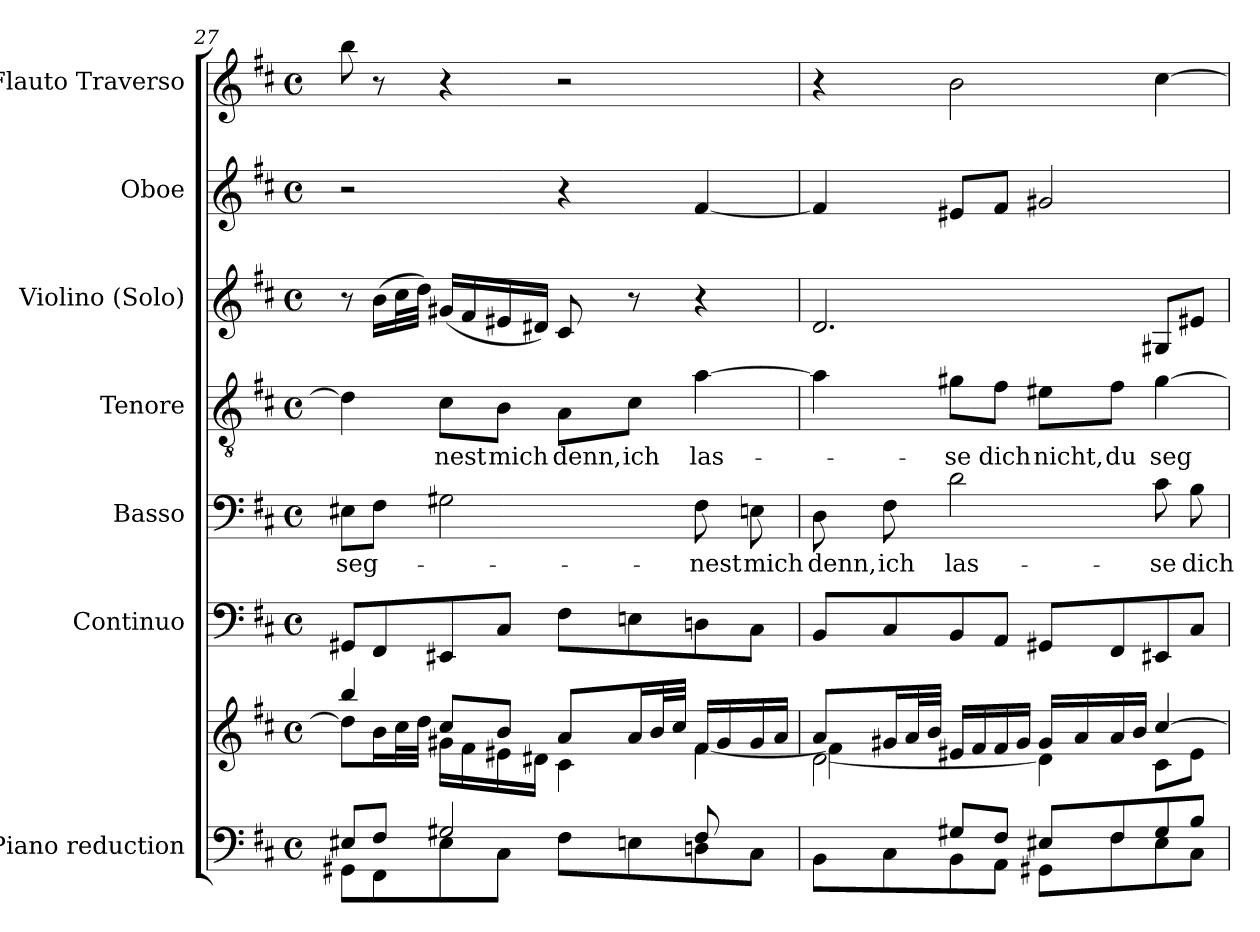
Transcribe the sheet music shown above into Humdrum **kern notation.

**kern	**kern	**kern	**kern	**text	**kern	**text	**kern	**kern	**kern
*part7	*part7	*part6	*part5	*part5	*part4	*part4	*part3	*part2	*part1
*staff8	*staff7	*staff6	*staff5	*staff5	*staff4	*staff4	*staff3	*staff2	*staff1
*I"Piano reduction	*	*I"Continuo	*I"Basso	*	*I"Tenore	*	*I"Violino (Solo)	*I"Oboe	*I"Flauto Traverso
*I'Pno	*	*	*	*	*	*	*I'Vln	*I'Ob	*I'Fl
*clefF4	*clefG2	*clefF4	*clefF4	*	*clefGv2	*	*clefG2	*clefG2	*clefG2
*k[f#c#]	*k[f#c#]	*k[f#c#]	*k[f#c#]	*	*k[f#c#]	*	*k[f#c#]	*k[f#c#]	*k[f#c#]
*M4/4	*M4/4	*M4/4	*M4/4	*	*M4/4	*	*M4/4	*M4/4	*M4/4
*met(c)	*met(c)	*met(c)	*met(c)	*	*met(c)	*	*met(c)	*met(c)	*met(c)
=27	=27	=27	=27	=27	=27	=27	=27	=27	=27
*^	*^	*	*	*	*	*	*	*	*
*	*	*	*^	*	*	*	*	*	*	*	*
!	!	!	!	!	!	!	!LO:LY:b	!	!	!	!	!
8E#X/L	8GG#X\L	4bb/	8dd\L]	2..ryy	8GG#X/L	8E#X\L	seg-	4d\]	.	8r	2r	8bb\
8F#/J	8FF#\	.	16b\L	.	8FF#/	8F#\J	.	.	.	(>16b\LL	.	8r
.	.	.	32cc#\L	.	.	.	.	.	.	32cc#\L	.	.
.	.	.	32dd\JJJ	.	.	.	.	.	.	32dd\JJJ)	.	.
!	!	!	!	!	!	!	!	!	!LO:LY:b	!	!	!
2G#X/	8E#\	8cc#/L	16g#X\LL	.	8EE#X/	2G#X\	.	8c#\L	-nest	(<16g#X/LL	.	4r
.	.	.	16f#\	.	.	.	.	.	.	16f#/	.	.
!	!	!	!	!	!	!	!	!	!LO:LY:b	!	!	!
.	8C#\J	8b/J	16e#X\	.	8C#/J	.	.	8B\J	mich	16e#X/	.	.
.	.	.	16d#X\JJ	.	.	.	.	.	.	16d#X/JJ)	.	.
!	!	!	!	!	!	!	!	!	!LO:LY:b	!	!	!
.	8F#\L	8a/L	4c#\	.	8F#\L	.	.	8A\L	denn,	8c#/	4r	2r
!	!	!	!	!	!	!	!	!	!LO:LY:b	!	!	!
.	8En\	16a/L	.	.	8En\	.	.	8c#\J	ich	8r	.	.
.	.	32b/L	.	.	.	.	.	.	.	.	.	.
.	.	32cc#/JJJ	.	.	.	.	.	.	.	.	.	.
!	!	!	!	!	!	!	!LO:LY:b	!	!LO:LY:b	!	!	!
8F#/L	8Dn\	16f#/LL	[4f#\	.	8Dn\	8F#\	-nest	[4a\	las-	4r	[4f#/	.
.	.	16g#/	.	.	.	.	.	.	.	.	.	.
!	!	!	!	!	!	!	!LO:LY:b	!	!	!	!	!
8ryy	8C#\J	16g#/	.	8en\J	8C#\J	8En\	mich	.	.	.	.	.
.	.	16a/JJ	.	.	.	.	.	.	.	.	.	.
=28	=28	=28	=28	=28	=28	=28	=28	=28	=28	=28	=28	=28
!	!	!	!	!	!	!	!LO:LY:b	!	!	!	!	!
4ryy	8BB\L	8a/L	[2d\	4f#\]	8BB/L	8D\	denn,	4a\]	.	2.d/	4f#/]	4r
!	!	!	!	!	!	!	!LO:LY:b	!	!	!	!	!
.	8C#\	16g#X/L	.	.	8C#/	8F#\	ich	.	.	.	.	.
.	.	32a/L	.	.	.	.	.	.	.	.	.	.
.	.	32b/JJJ	.	.	.	.	.	.	.	.	.	.
!	!	!	!	!	!	!	!LO:LY:b	!	!LO:LY:b	!	!	!
8G#X/L	8BB\	16e#X/LL	.	2.ryy	8BB/	2d\	las-	8g#X\L	-se	.	8e#X/L	2b\
.	.	16f#/	.	.	.	.	.	.	.	.	.	.
!	!	!	!	!	!	!	!	!	!LO:LY:b	!	!	!
8F#/J	8AA\J	16f#/	.	.	8AA/J	.	.	8f#\J	dich	.	8f#/J	.
.	.	16g#/JJ	.	.	.	.	.	.	.	.	.	.
!	!	!	!	!	!	!	!	!	!LO:LY:b	!	!	!
8E#X/L	8GG#X\L	16g#/LL	4d\]	.	8GG#X/L	.	.	8e#X\L	nicht,	.	2g#X/	.
.	.	16a/	.	.	.	.	.	.	.	.	.	.
!	!	!	!	!	!	!	!	!	!LO:LY:b	!	!	!
8F#/	8F#\	16a/	.	.	8FF#/	.	.	8f#\J	du	.	.	.
.	.	16b/JJ	.	.	.	.	.	.	.	.	.	.
!	!	!	!	!	!	!	!LO:LY:b	!	!LO:LY:b	!	!	!
8G#/	8E#\	[4cc#/	8c#\L	.	8EE#X/	8c#\	-se	[4g#\	seg-	8G#X/L	.	[4cc#\
!	!	!	!	!	!	!	!LO:LY:b	!	!	!	!	!
8B/J	8C#\J	.	8e#\J	.	8C#/J	8B\	dich	.	.	8e#X/J	.	.
*v	*v	*	*	*	*	*	*	*	*	*	*	*
*	*v	*v	*v	*	*	*	*	*	*	*	*
=	=	=	=	=	=	=	=	=	=
*-	*-	*-	*-	*-	*-	*-	*-	*-	*-
